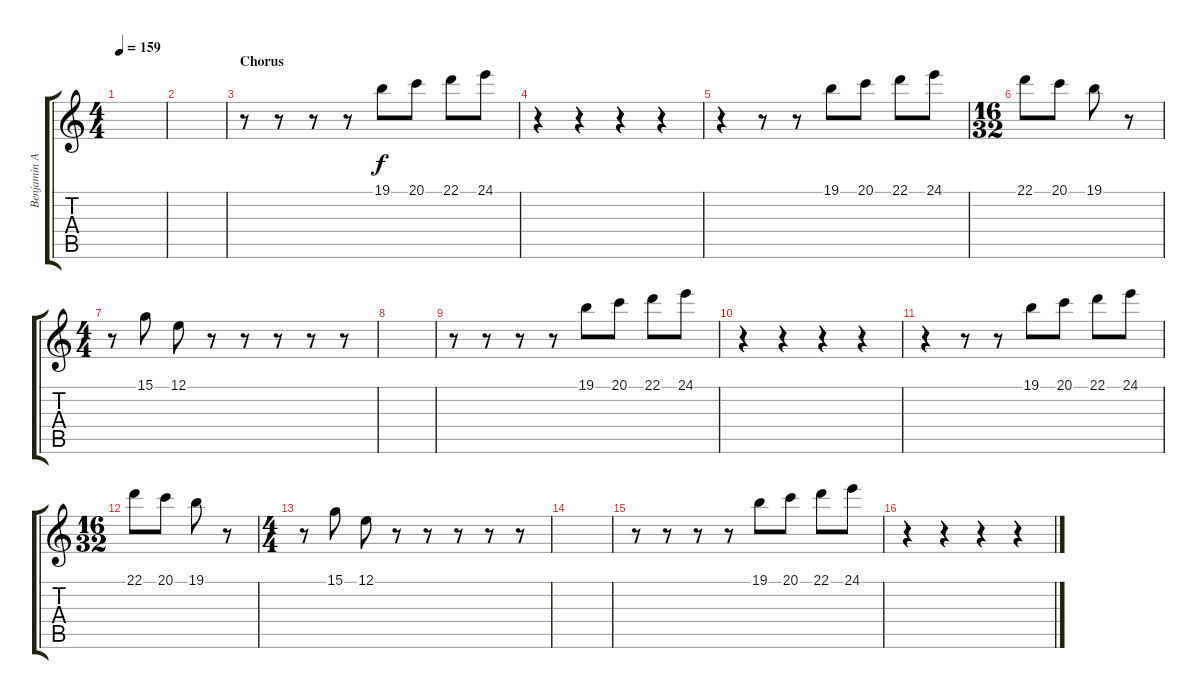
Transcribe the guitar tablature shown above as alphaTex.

\track ("Benjamin Andre (Kalimba)" "Benjamin A") {instrument kalimba}
\staff {score tabs}
\tuning (E4 B3 G3 D3 A2 E2) {hide}
\ts (4 4)
\tempo 159
\clef g2
\ks c
|
|
\section ("" "Chorus")
r.8 r.8 r.8 r.8 19.1.8 20.1.8 22.1.8 24.1.8 |
r.4 r.4 r.4 r.4 |
r.4 r.8 r.8 19.1.8 20.1.8 22.1.8 24.1.8 |
\ts (16 32)
22.1.8 20.1.8 19.1.8 r.8 |
\ts (4 4)
r.8 15.1.8 12.1.8 r.8 r.8 r.8 r.8 r.8 |
|
r.8 r.8 r.8 r.8 19.1.8 20.1.8 22.1.8 24.1.8 |
r.4 r.4 r.4 r.4 |
r.4 r.8 r.8 19.1.8 20.1.8 22.1.8 24.1.8 |
\ts (16 32)
22.1.8 20.1.8 19.1.8 r.8 |
\ts (4 4)
r.8 15.1.8 12.1.8 r.8 r.8 r.8 r.8 r.8 |
|
r.8 r.8 r.8 r.8 19.1.8 20.1.8 22.1.8 24.1.8 |
r.4 r.4 r.4 r.4
